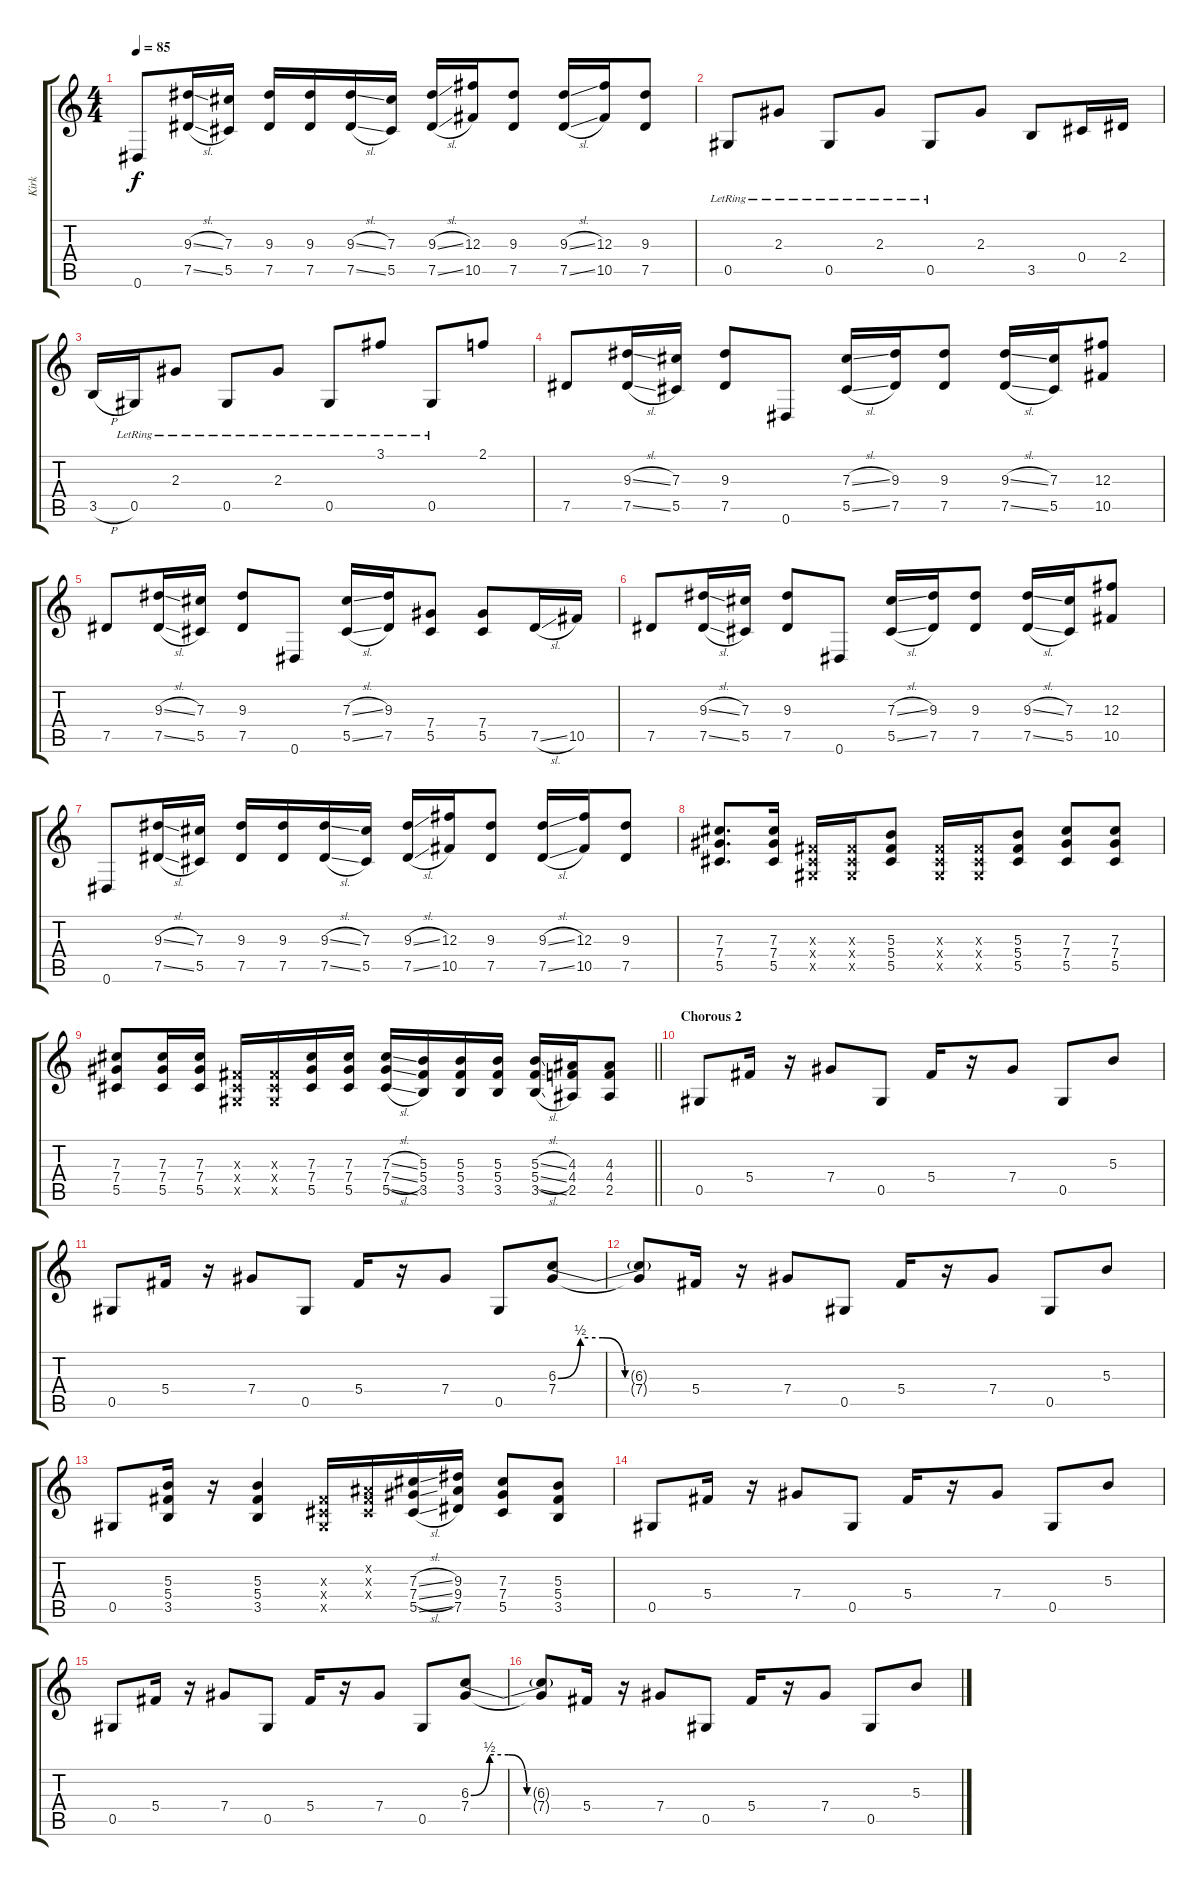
\track ("Kirk" "Kirk") {instrument electricguitarclean}
\staff {score tabs}
\tuning (Eb4 Bb3 Gb3 Db3 Ab2 Eb2) {hide}
\ts (4 4)
\tempo 85
\clef g2
\ks c
0.6.8{dy f} (9.3{sl} 7.5{sl}).16 (7.3 5.5).16 (9.3 7.5).16 (9.3 7.5).16 (9.3{sl} 7.5{sl}).16 (7.3 5.5).16 (9.3{sl} 7.5{sl}).16 (12.3 10.5).16 (9.3 7.5).8 (9.3{sl} 7.5{sl}).16 (12.3 10.5).16 (9.3 7.5).8 |
0.5{lr}.8 2.3{lr}.8 0.5{lr}.8 2.3{lr}.8 0.5{lr}.8 2.3.8 3.5.8 0.4.16 2.4.16 |
3.5{h}.16 0.5{lr}.16 2.3{lr}.8 0.5{lr}.8 2.3{lr}.8 0.5{lr}.8 3.1{lr}.8 0.5{lr}.8 2.1.8 |
7.5.8 (9.3{sl} 7.5{sl}).16 (7.3 5.5).16 (9.3 7.5).8 0.6.8 (7.3{sl} 5.5{sl}).16 (9.3 7.5).16 (9.3 7.5).8 (9.3{sl} 7.5{sl}).16 (7.3 5.5).16 (12.3 10.5).8 |
7.5.8 (9.3{sl} 7.5{sl}).16 (7.3 5.5).16 (9.3 7.5).8 0.6.8 (7.3{sl} 5.5{sl}).16 (9.3 7.5).16 (7.4 5.5).8 (7.4 5.5).8 7.5{sl}.16 10.5.16 |
7.5.8 (9.3{sl} 7.5{sl}).16 (7.3 5.5).16 (9.3 7.5).8 0.6.8 (7.3{sl} 5.5{sl}).16 (9.3 7.5).16 (9.3 7.5).8 (9.3{sl} 7.5{sl}).16 (7.3 5.5).16 (12.3 10.5).8 |
0.6.8 (9.3{sl} 7.5{sl}).16 (7.3 5.5).16 (9.3 7.5).16 (9.3 7.5).16 (9.3{sl} 7.5{sl}).16 (7.3 5.5).16 (9.3{sl} 7.5{sl}).16 (12.3 10.5).16 (9.3 7.5).8 (9.3{sl} 7.5{sl}).16 (12.3 10.5).16 (9.3 7.5).8 |
(7.3 7.4 5.5).8{d} (7.3 7.4 5.5).16 (0.3{x} 0.4{x} 0.5{x}).16 (0.3{x} 0.4{x} 0.5{x}).16 (5.3 5.4 5.5).8 (0.3{x} 0.4{x} 0.5{x}).16 (0.3{x} 0.4{x} 0.5{x}).16 (5.3 5.4 5.5).8 (7.3 7.4 5.5).8 (7.3 7.4 5.5).8 |
\barLineRight lightlight
(7.3 7.4 5.5).8 (7.3 7.4 5.5).16 (7.3 7.4 5.5).16 (0.3{x} 0.4{x} 0.5{x}).16 (0.3{x} 0.4{x} 0.5{x}).16 (7.3 7.4 5.5).16 (7.3 7.4 5.5).16 (7.3{sl} 7.4{sl} 5.5{sl}).16 (5.3 5.4 3.5).16 (5.3 5.4 3.5).16 (5.3 5.4 3.5).16 (5.3{sl} 5.4{sl} 3.5{sl}).16 (4.3 4.4 2.5).16 (4.3 4.4 2.5).8 |
\section ("" "Chorous 2")
0.5.8 5.4.16 r.16 7.4.8 0.5.8 5.4.16 r.16 7.4.8 0.5.8 5.3.8 |
0.5.8 5.4.16 r.16 7.4.8 0.5.8 5.4.16 r.16 7.4.8 0.5.8 (6.3{be (custom 0 0 10 2 20 2 30 0 60 0)} 7.4).8 |
(6.3{t} 7.4{t}).8 5.4.16 r.16 7.4.8 0.5.8 5.4.16 r.16 7.4.8 0.5.8 5.3.8 |
0.5.8 (5.3 5.4 3.5).16 r.16 (5.3 5.4 3.5).4 (0.3{x} 0.4{x} 0.5{x}).16 (0.2{x} 0.3{x} 0.4{x}).16 (7.3{sl} 7.4{sl} 5.5{sl}).16 (9.3 9.4 7.5).16 (7.3 7.4 5.5).8 (5.3 5.4 3.5).8 |
0.5.8 5.4.16 r.16 7.4.8 0.5.8 5.4.16 r.16 7.4.8 0.5.8 5.3.8 |
0.5.8 5.4.16 r.16 7.4.8 0.5.8 5.4.16 r.16 7.4.8 0.5.8 (6.3{be (custom 0 0 10 2 20 2 30 0 60 0)} 7.4).8 |
(6.3{t} 7.4{t}).8 5.4.16 r.16 7.4.8 0.5.8 5.4.16 r.16 7.4.8 0.5.8 5.3.8
